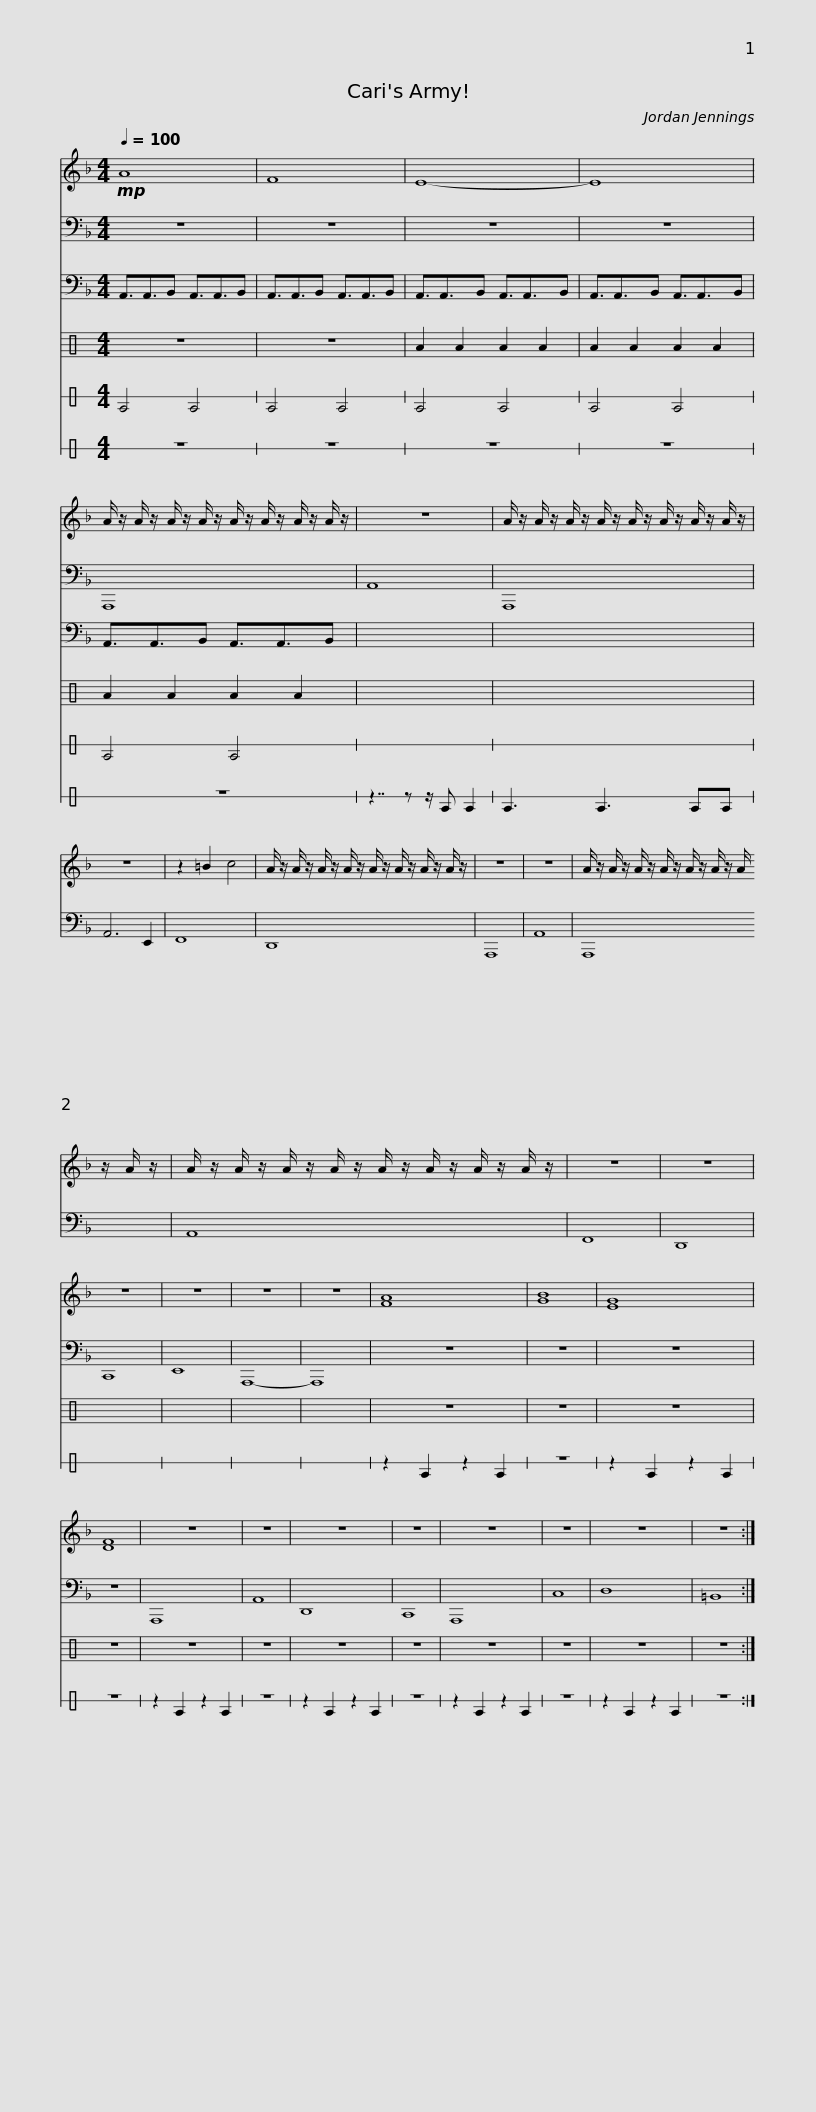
X:1
%%score 1 2 3 4 5 6
L:1/8
Q:1/4=100
M:4/4
I:linebreak $
K:F
V:1 treble
V:2 bass
V:3 bass
V:4 perc
K:none
V:5 perc stafflines=1
K:none
V:6 perc stafflines=1
K:none
V:1
!mp! A8 | F8 | E8- | E8 |$ A/ z/ A/ z/ A/ z/ A/ z/ A/ z/ A/ z/ A/ z/ A/ z/ | %5
 z8 |$ A/ z/ A/ z/ A/ z/ A/ z/ A/ z/ A/ z/ A/ z/ A/ z/ | z8 | z2 =B2 c4 |$ A/ z/ A/ z/ A/ z/ A/ z/ A/ z/ A/ z/ A/ z/ A/ z/ | %10
 z8 | z8 |$ A/ z/ A/ z/ A/ z/ A/ z/ A/ z/ A/ z/ A/ z/ A/ z/ | A/ z/ A/ z/ A/ z/ A/ z/ A/ z/ A/ z/ A/ z/ A/ z/ | z8 |$ %15
 z8 | z8 | z8 | z8 | z8 | %20
 [FA]8 | [GB]8 | [EG]8 | [DF]8 | z8 | %25
 z8 | z8 |$ z8 | z8 | z8 | %30
 z8 | z8 :| %32
V:2
 z8 | z8 | z8 | z8 |$ A,,,8 | %5
 A,,8 |$ A,,,8 | A,,6 E,,2 | F,,8 |$ D,,8 | %10
 A,,,8 | A,,8 |$ A,,,8 | A,,8 | F,,8 |$ %15
 D,,8 | C,,8 | E,,8 | A,,,8- | A,,,8 | %20
 z8 | z8 | z8 | z8 | A,,,8 | %25
 A,,8 | D,,8 |$ C,,8 | A,,,8 | C,8 | %30
 D,8 | =B,,8 :| %32
V:3
 A,,3/2A,,3/2B,, A,,3/2A,,3/2B,, | A,,3/2A,,3/2B,, A,,3/2A,,3/2B,, | A,,3/2A,,3/2B,, A,,3/2A,,3/2B,, | A,,3/2A,,3/2B,, A,,3/2A,,3/2B,, |$ A,,3/2A,,3/2B,, A,,3/2A,,3/2B,, | %5
 x8 |$ x8 | x8 | x8 |$ x8 | %10
 x8 | x8 |$ x8 | x8 | x8 |$ %15
 x8 | x8 | x8 | x8 | x8 | %20
 x8 | x8 | x8 | x8 | x8 | %25
 x8 | x8 |$ x8 | x8 | x8 | %30
 x8 | x8 :| %32
V:4
[K:C] z8 | z8 | A2 A2 A2 A2 | A2 A2 A2 A2 |$ A2 A2 A2 A2 | %5
 x8 |$ x8 | x8 | x8 |$ x8 | %10
 x8 | x8 |$ x8 | x8 | x8 |$ %15
 x8 | x8 | x8 | x8 | x8 | %20
 z8 | z8 | z8 | z8 | z8 | %25
 z8 | z8 |$ z8 | z8 | z8 | %30
 z8 | z8 :| %32
V:5
[K:C] E4 E4 | E4 E4 | E4 E4 | E4 E4 |$ E4 E4 | %5
 x8 |$ x8 | x8 | x8 |$ x8 | %10
 x8 | x8 |$ x8 | x8 | x8 |$ %15
 x8 | x8 | x8 | x8 | x8 | %20
 x8 | x8 | x8 | x8 | x8 | %25
 x8 | x8 |$ x8 | x8 | x8 | %30
 x8 | x8 :| %32
V:6
[K:C] z8 | z8 | z8 | z8 |$ z8 | %5
 z7/2 z z/ E E2 |$ E3 E3 EE | x8 | x8 |$ x8 | %10
 x8 | x8 |$ x8 | x8 | x8 |$ %15
 x8 | x8 | x8 | x8 | x8 | %20
 z2 E2 z2 E2 | z8 | z2 E2 z2 E2 | z8 | z2 E2 z2 E2 | %25
 z8 | z2 E2 z2 E2 |$ z8 | z2 E2 z2 E2 | z8 | %30
 z2 E2 z2 E2 | z8 :| %32
